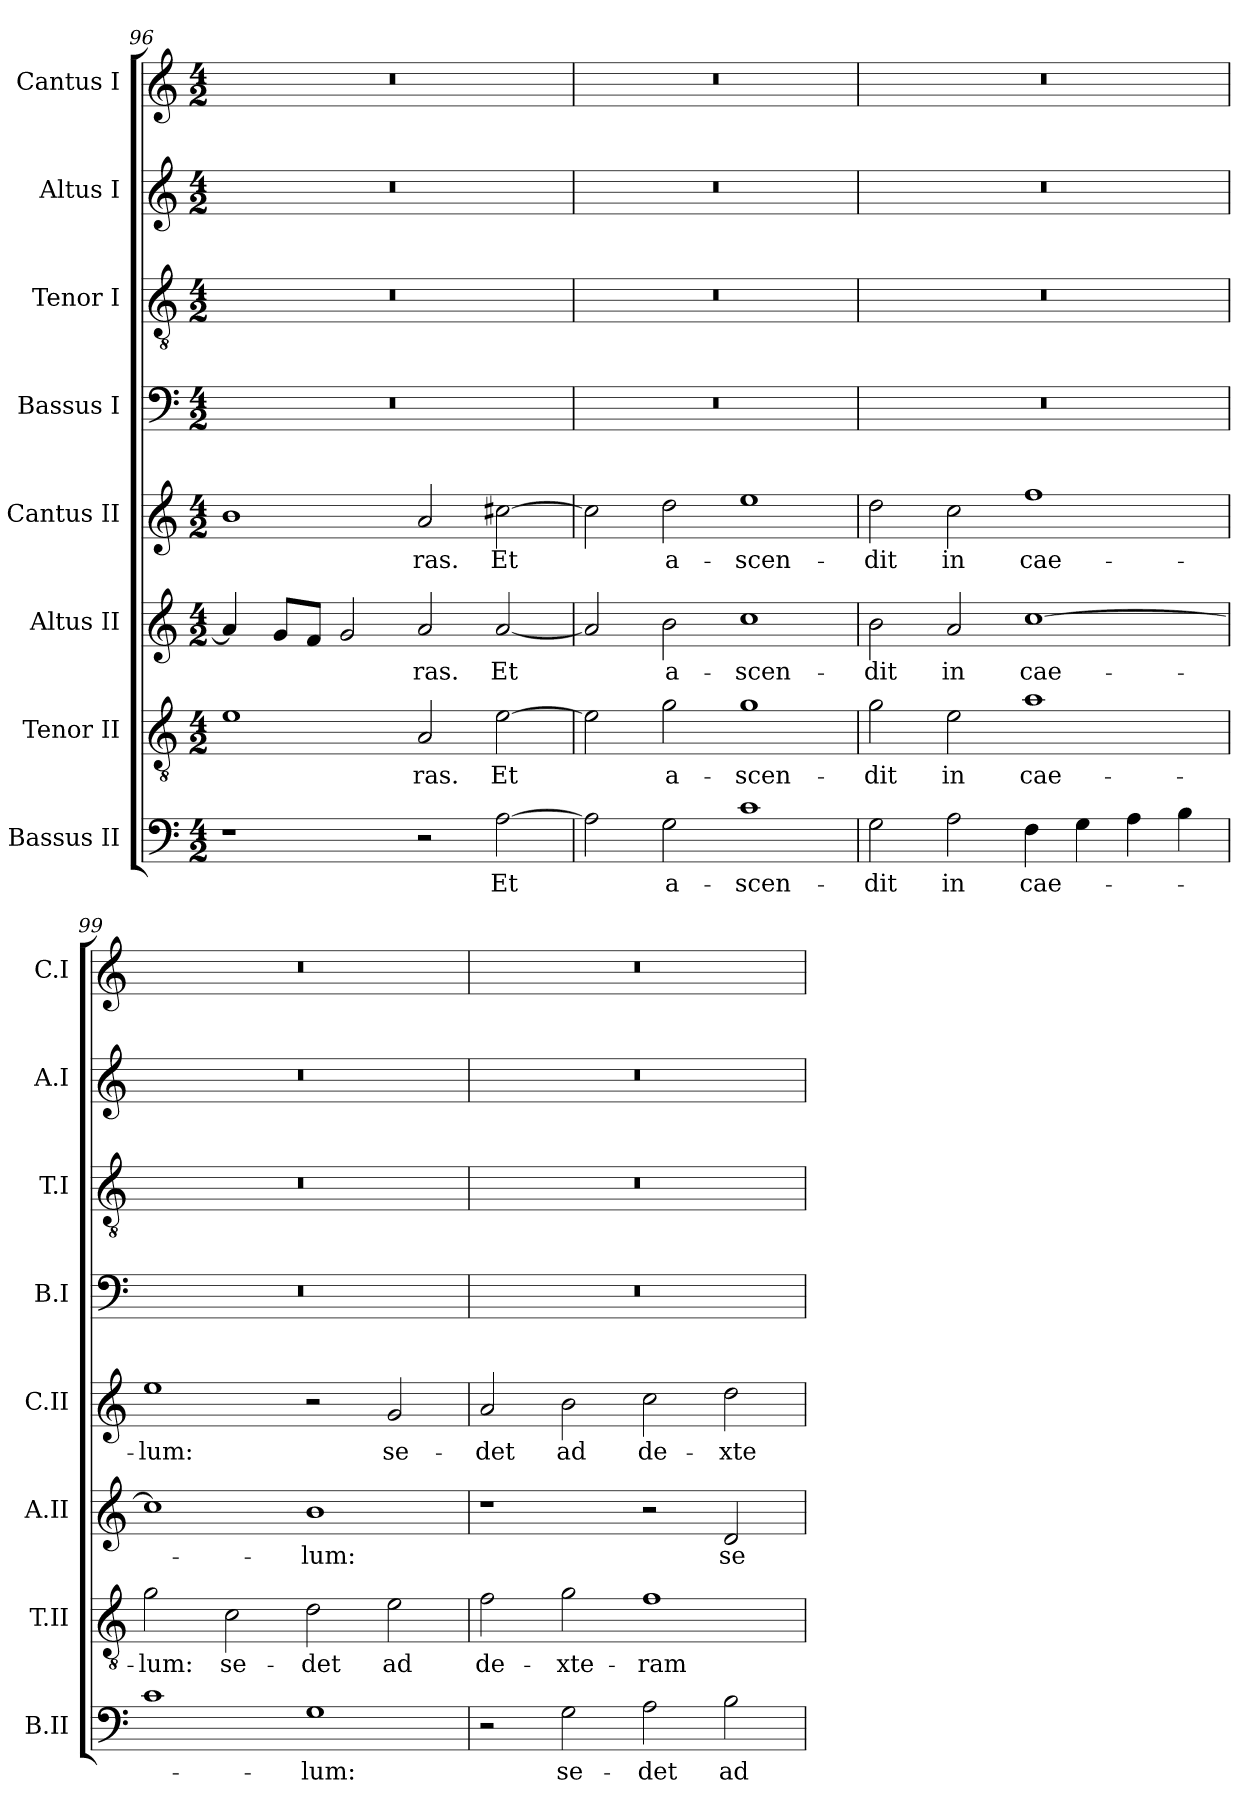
**kern	**text	**kern	**text	**kern	**text	**kern	**text	**kern	**kern	**kern	**kern
*part8	*part8	*part7	*part7	*part6	*part6	*part5	*part5	*part4	*part3	*part2	*part1
*staff8	*staff8	*staff7	*staff7	*staff6	*staff6	*staff5	*staff5	*staff4	*staff3	*staff2	*staff1
*I"Bassus II	*	*I"Tenor II	*	*I"Altus II	*	*I"Cantus II	*	*I"Bassus I	*I"Tenor I	*I"Altus I	*I"Cantus I
*I'B.II	*	*I'T.II	*	*I'A.II	*	*I'C.II	*	*I'B.I	*I'T.I	*I'A.I	*I'C.I
*clefF4	*	*clefGv2	*	*clefG2	*	*clefG2	*	*clefF4	*clefGv2	*clefG2	*clefG2
*	*	*ITrd7c12	*	*	*	*	*	*	*ITrd7c12	*	*
*k[]	*	*k[]	*	*k[]	*	*k[]	*	*k[]	*k[]	*k[]	*k[]
*C:	*	*C:	*	*C:	*	*C:	*	*C:	*C:	*C:	*C:
*M4/2	*	*M4/2	*	*M4/2	*	*M4/2	*	*M4/2	*M4/2	*M4/2	*M4/2
=96	=96	=96	=96	=96	=96	=96	=96	=96	=96	=96	=96
1r	.	1E\	.	4a/]	.	1b\	.	0r	0r	0r	0r
.	.	.	.	8g/L	.	.	.	.	.	.	.
.	.	.	.	8f/J	.	.	.	.	.	.	.
.	.	.	.	2g/	.	.	.	.	.	.	.
2r	.	2AA/	-ras.	2a/	-ras.	2a/	-ras.	.	.	.	.
[2A\	Et	[2E\	Et	[2a/	Et	[2cc#X\	Et	.	.	.	.
=97	=97	=97	=97	=97	=97	=97	=97	=97	=97	=97	=97
2A\]	.	2E\]	.	2a/]	.	2cc#\]	.	0r	0r	0r	0r
2G\	a-	2G\	a-	2b\	a-	2dd\	a-	.	.	.	.
1c\	-scen-	1G\	-scen-	1cc\	-scen-	1ee\	-scen-	.	.	.	.
=98	=98	=98	=98	=98	=98	=98	=98	=98	=98	=98	=98
2G\	-dit	2G\	-dit	2b\	-dit	2dd\	-dit	0r	0r	0r	0r
2A\	in	2E\	in	2a/	in	2cc\	in	.	.	.	.
4F\	cae-	1A\	cae-	[1cc\	cae-	1ff\	cae-	.	.	.	.
4G\	.	.	.	.	.	.	.	.	.	.	.
4A\	.	.	.	.	.	.	.	.	.	.	.
4B\	.	.	.	.	.	.	.	.	.	.	.
=99	=99	=99	=99	=99	=99	=99	=99	=99	=99	=99	=99
1c\	.	2G\	-lum:	1cc\]	.	1ee\	-lum:	0r	0r	0r	0r
.	.	2C\	se-	.	.	.	.	.	.	.	.
1G\	-lum:	2D\	-det	1b\	-lum:	2r	.	.	.	.	.
.	.	2E\	ad	.	.	2g/	se-	.	.	.	.
=100	=100	=100	=100	=100	=100	=100	=100	=100	=100	=100	=100
2r	.	2F\	de-	1r	.	2a/	-det	0r	0r	0r	0r
2G\	se-	2G\	-xte-	.	.	2b\	ad	.	.	.	.
2A\	-det	1F\	-ram	2r	.	2cc\	de-	.	.	.	.
2B\	ad	.	.	2d/	se-	2dd\	-xte-	.	.	.	.
=	=	=	=	=	=	=	=	=	=	=	=
*-	*-	*-	*-	*-	*-	*-	*-	*-	*-	*-	*-
